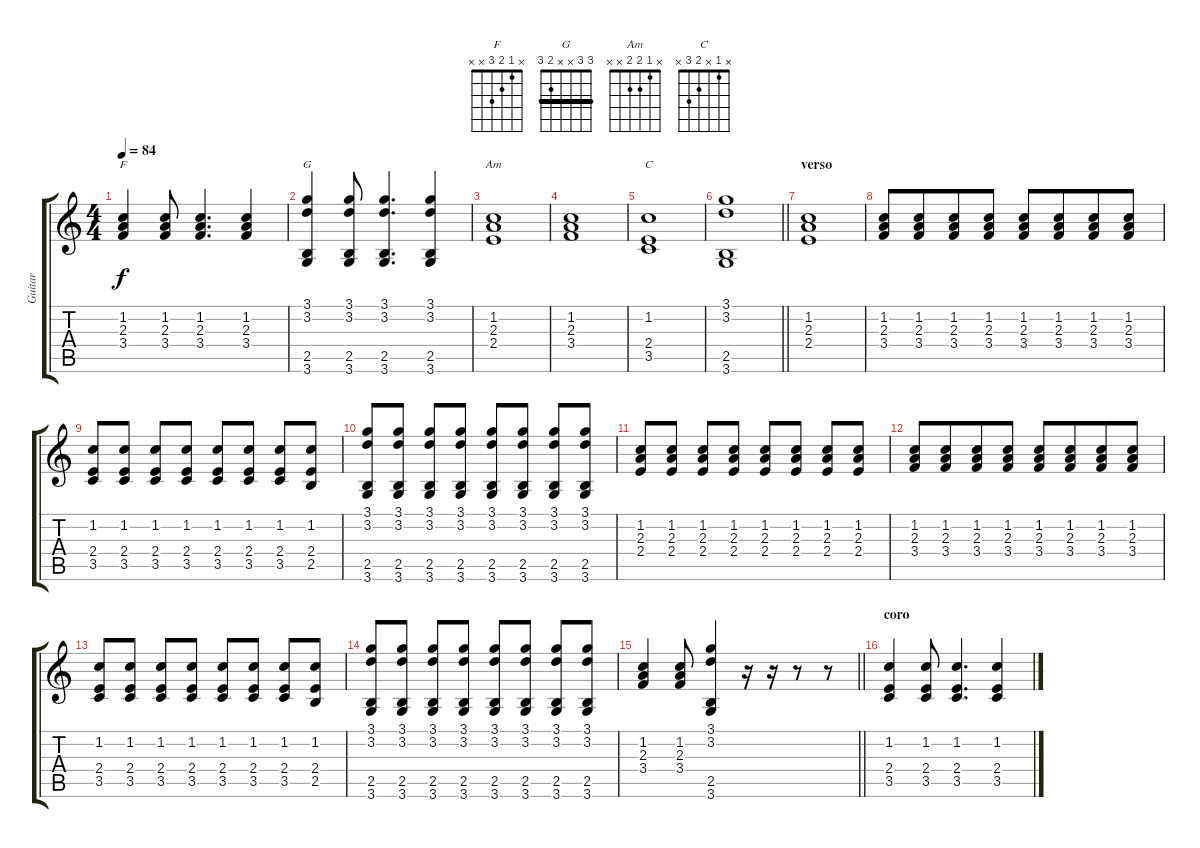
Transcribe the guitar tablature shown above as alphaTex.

\track ("Guitar" "Guitar") {instrument acousticguitarsteel}
\staff {score tabs}
\tuning (E4 B3 G3 D3 A2 E2) {hide}
\chord ("F" x 1 2 3 x x)
\chord ("G" 3 3 x x 2 3) {barre 3}
\chord ("Am" x 1 2 2 x x)
\chord ("C" x 1 x 2 3 x)
\ts (4 4)
\tempo 84
\clef g2
\ks c
(1.2 2.3 3.4).4{ch "F" dy f beam Up} (1.2 2.3 3.4).8{beam Up} (1.2 2.3 3.4).4{d beam Up beam merge} (1.2 2.3 3.4).4{beam Up} |
(3.1 3.2 2.5 3.6).4{ch "G" beam Up} (3.1 3.2 2.5 3.6).8{beam Up} (3.1 3.2 2.5 3.6).4{d beam Up beam merge} (3.1 3.2 2.5 3.6).4{beam Up} |
(1.2 2.3 2.4).1{ch "Am"} |
(1.2 2.3 3.4).1 |
(1.2 2.4 3.5).1{ch "C"} |
\barLineRight lightlight
(3.1 3.2 2.5 3.6).1 |
\section ("" "verso")
(1.2 2.3 2.4).1 |
(1.2 2.3 3.4).8 (1.2 2.3 3.4).8{beam merge} (1.2 2.3 3.4).8 (1.2 2.3 3.4).8 (1.2 2.3 3.4).8 (1.2 2.3 3.4).8{beam merge} (1.2 2.3 3.4).8 (1.2 2.3 3.4).8 |
(1.2 2.4 3.5).8 (1.2 2.4 3.5).8 (1.2 2.4 3.5).8 (1.2 2.4 3.5).8 (1.2 2.4 3.5).8 (1.2 2.4 3.5).8 (1.2 2.4 3.5).8 (1.2 2.4 2.5).8 |
(3.1 3.2 2.5 3.6).8 (3.1 3.2 2.5 3.6).8 (3.1 3.2 2.5 3.6).8 (3.1 3.2 2.5 3.6).8 (3.1 3.2 2.5 3.6).8 (3.1 3.2 2.5 3.6).8 (3.1 3.2 2.5 3.6).8 (3.1 3.2 2.5 3.6).8 |
(1.2 2.3 2.4).8 (1.2 2.3 2.4).8 (1.2 2.3 2.4).8 (1.2 2.3 2.4).8 (1.2 2.3 2.4).8 (1.2 2.3 2.4).8 (1.2 2.3 2.4).8 (1.2 2.3 2.4).8 |
(1.2 2.3 3.4).8 (1.2 2.3 3.4).8{beam merge} (1.2 2.3 3.4).8 (1.2 2.3 3.4).8 (1.2 2.3 3.4).8 (1.2 2.3 3.4).8{beam merge} (1.2 2.3 3.4).8 (1.2 2.3 3.4).8 |
(1.2 2.4 3.5).8 (1.2 2.4 3.5).8 (1.2 2.4 3.5).8 (1.2 2.4 3.5).8 (1.2 2.4 3.5).8 (1.2 2.4 3.5).8 (1.2 2.4 3.5).8 (1.2 2.4 2.5).8 |
(3.1 3.2 2.5 3.6).8 (3.1 3.2 2.5 3.6).8 (3.1 3.2 2.5 3.6).8 (3.1 3.2 2.5 3.6).8 (3.1 3.2 2.5 3.6).8 (3.1 3.2 2.5 3.6).8 (3.1 3.2 2.5 3.6).8 (3.1 3.2 2.5 3.6).8 |
\barLineRight lightlight
(1.2 2.3 3.4).4 (1.2 2.3 3.4).8 (3.1 3.2 2.5 3.6).4 r.16 r.16 r.8 r.8 |
\section ("" "coro")
(1.2 2.4 3.5).4{beam Up} (1.2 2.4 3.5).8{beam Up} (1.2 2.4 3.5).4{d beam Up beam merge} (1.2 2.4 3.5).4{beam Up}
